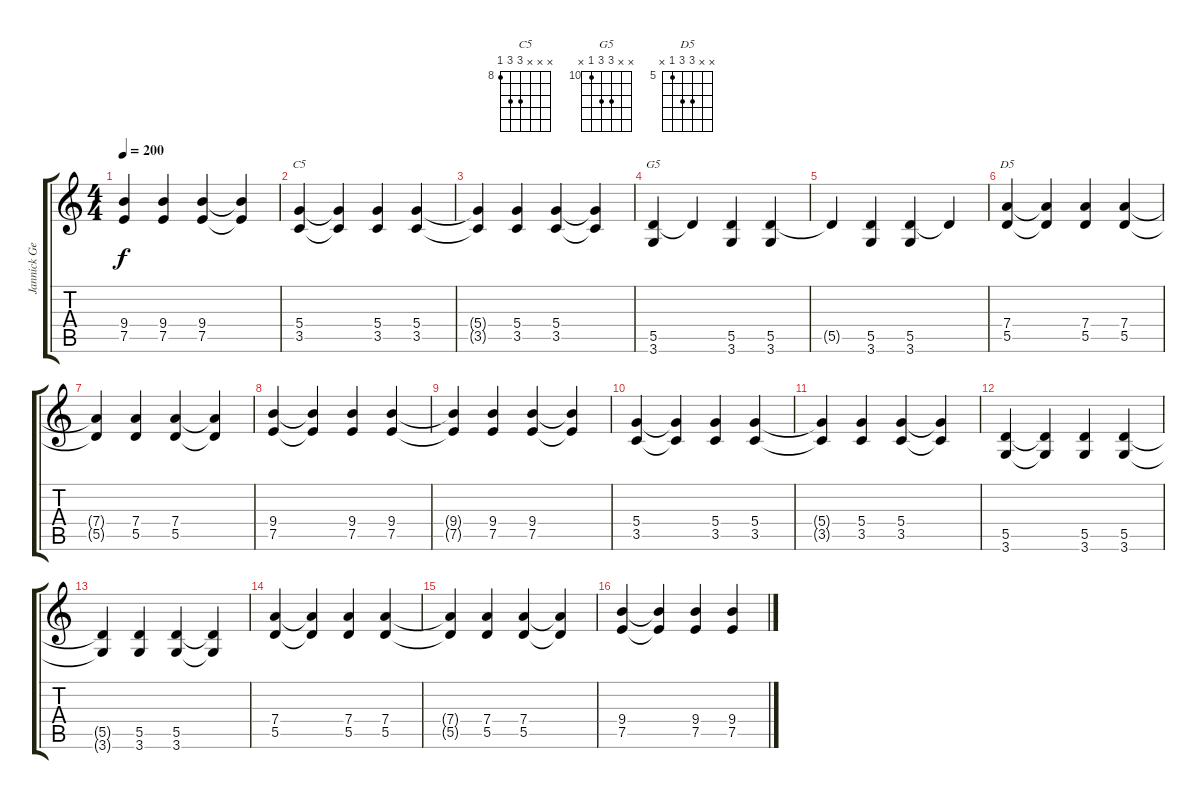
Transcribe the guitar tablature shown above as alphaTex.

\track ("Jannick Gers" "Jannick Ge") {instrument distortionguitar}
\staff {score tabs}
\tuning (E4 B3 G3 D3 A2 E2) {hide}
\chord ("C5" x x x 10 10 8) {firstfret 8}
\chord ("G5" x x 12 12 10 x) {firstfret 10}
\chord ("D5" x x 7 7 5 x) {firstfret 5}
\ts (4 4)
\tempo 200
\clef g2
\ks c
(9.4{t} 7.5{t}).4{dy f} (9.4 7.5).4 (9.4 7.5).4 (9.4{t} 7.5{t}).4 |
(5.4 3.5).4{ch "C5"} (5.4{t} 3.5{t}).4 (5.4 3.5).4 (5.4 3.5).4 |
(5.4{t} 3.5{t}).4 (5.4 3.5).4 (5.4 3.5).4 (5.4{t} 3.5{t}).4 |
(5.5 3.6).4{ch "G5"} 5.5{t}.4 (5.5 3.6).4 (5.5 3.6).4 |
5.5{t}.4 (5.5 3.6).4 (5.5 3.6).4 5.5{t}.4 |
(7.4 5.5).4{ch "D5"} (7.4{t} 5.5{t}).4 (7.4 5.5).4 (7.4 5.5).4 |
(7.4{t} 5.5{t}).4 (7.4 5.5).4 (7.4 5.5).4 (7.4{t} 5.5{t}).4 |
(9.4 7.5).4 (9.4{t} 7.5{t}).4 (9.4 7.5).4 (9.4 7.5).4 |
(9.4{t} 7.5{t}).4 (9.4 7.5).4 (9.4 7.5).4 (9.4{t} 7.5{t}).4 |
(5.4 3.5).4 (5.4{t} 3.5{t}).4 (5.4 3.5).4 (5.4 3.5).4 |
(5.4{t} 3.5{t}).4 (5.4 3.5).4 (5.4 3.5).4 (5.4{t} 3.5{t}).4 |
(5.5 3.6).4 (5.5{t} 3.6{t}).4 (5.5 3.6).4 (5.5 3.6).4 |
(5.5{t} 3.6{t}).4 (5.5 3.6).4 (5.5 3.6).4 (5.5{t} 3.6{t}).4 |
(7.4 5.5).4 (7.4{t} 5.5{t}).4 (7.4 5.5).4 (7.4 5.5).4 |
(7.4{t} 5.5{t}).4 (7.4 5.5).4 (7.4 5.5).4 (7.4{t} 5.5{t}).4 |
(9.4 7.5).4 (9.4{t} 7.5{t}).4 (9.4 7.5).4 (9.4 7.5).4
